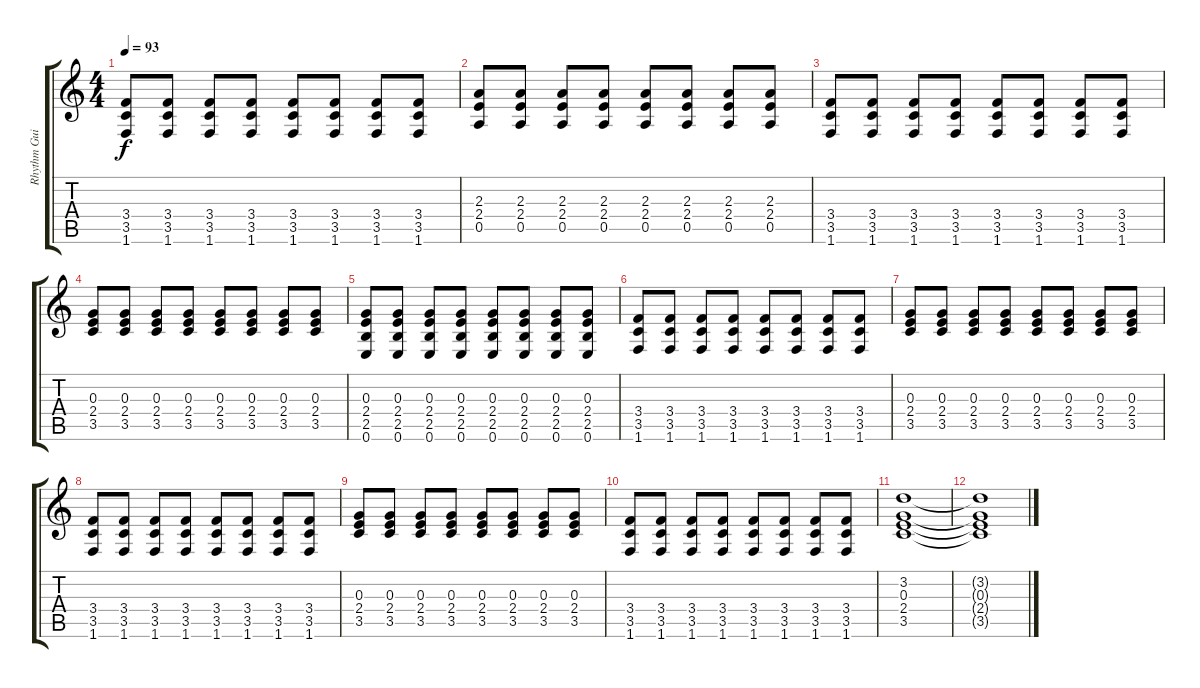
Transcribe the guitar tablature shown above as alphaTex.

\track ("Rhythm Guitar" "Rhythm Gui") {instrument electricguitarjazz}
\staff {score tabs}
\tuning (E4 B3 G3 D3 A2 E2) {hide}
\ts (4 4)
\tempo 93
\clef g2
\ks c
(3.4 3.5 1.6).8{dy f} (3.4 3.5 1.6).8 (3.4 3.5 1.6).8 (3.4 3.5 1.6).8 (3.4 3.5 1.6).8 (3.4 3.5 1.6).8 (3.4 3.5 1.6).8 (3.4 3.5 1.6).8 |
(2.3 2.4 0.5).8 (2.3 2.4 0.5).8 (2.3 2.4 0.5).8 (2.3 2.4 0.5).8 (2.3 2.4 0.5).8 (2.3 2.4 0.5).8 (2.3 2.4 0.5).8 (2.3 2.4 0.5).8 |
(3.4 3.5 1.6).8 (3.4 3.5 1.6).8 (3.4 3.5 1.6).8 (3.4 3.5 1.6).8 (3.4 3.5 1.6).8 (3.4 3.5 1.6).8 (3.4 3.5 1.6).8 (3.4 3.5 1.6).8 |
(0.3 2.4 3.5).8 (0.3 2.4 3.5).8 (0.3 2.4 3.5).8 (0.3 2.4 3.5).8 (0.3 2.4 3.5).8 (0.3 2.4 3.5).8 (0.3 2.4 3.5).8 (0.3 2.4 3.5).8 |
(0.3 2.4 2.5 0.6).8 (0.3 2.4 2.5 0.6).8 (0.3 2.4 2.5 0.6).8 (0.3 2.4 2.5 0.6).8 (0.3 2.4 2.5 0.6).8 (0.3 2.4 2.5 0.6).8 (0.3 2.4 2.5 0.6).8 (0.3 2.4 2.5 0.6).8 |
(3.4 3.5 1.6).8 (3.4 3.5 1.6).8 (3.4 3.5 1.6).8 (3.4 3.5 1.6).8 (3.4 3.5 1.6).8 (3.4 3.5 1.6).8 (3.4 3.5 1.6).8 (3.4 3.5 1.6).8 |
(0.3 2.4 3.5).8 (0.3 2.4 3.5).8 (0.3 2.4 3.5).8 (0.3 2.4 3.5).8 (0.3 2.4 3.5).8 (0.3 2.4 3.5).8 (0.3 2.4 3.5).8 (0.3 2.4 3.5).8 |
(3.4 3.5 1.6).8 (3.4 3.5 1.6).8 (3.4 3.5 1.6).8 (3.4 3.5 1.6).8 (3.4 3.5 1.6).8 (3.4 3.5 1.6).8 (3.4 3.5 1.6).8 (3.4 3.5 1.6).8 |
(0.3 2.4 3.5).8 (0.3 2.4 3.5).8 (0.3 2.4 3.5).8 (0.3 2.4 3.5).8 (0.3 2.4 3.5).8 (0.3 2.4 3.5).8 (0.3 2.4 3.5).8 (0.3 2.4 3.5).8 |
(3.4 3.5 1.6).8 (3.4 3.5 1.6).8 (3.4 3.5 1.6).8 (3.4 3.5 1.6).8 (3.4 3.5 1.6).8 (3.4 3.5 1.6).8 (3.4 3.5 1.6).8 (3.4 3.5 1.6).8 |
(3.2 0.3 2.4 3.5).1 |
(3.2{t} 0.3{t} 2.4{t} 3.5{t}).1
